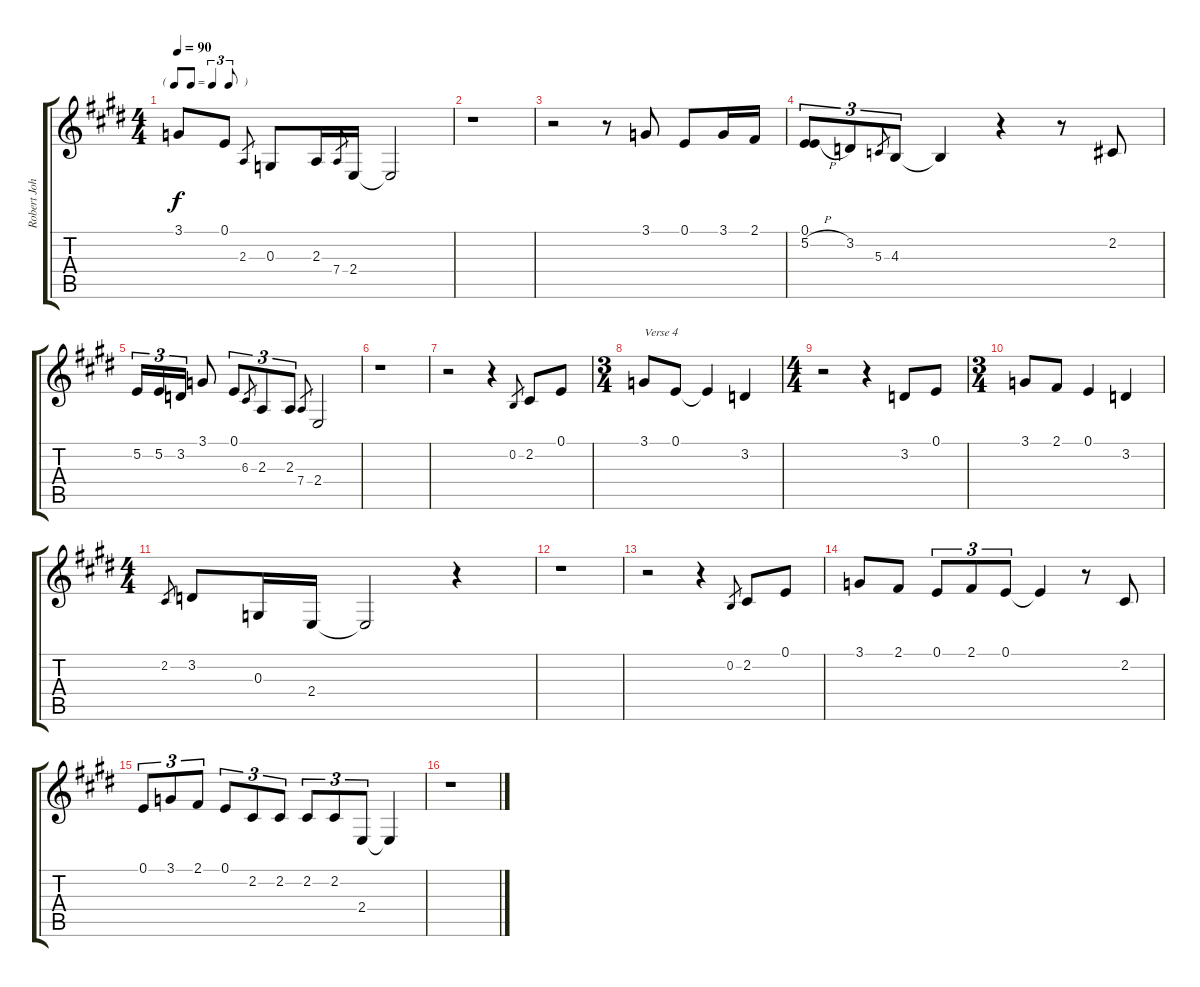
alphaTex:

\track ("Robert Johnson" "Robert Joh") {instrument tenorsax}
\staff {score tabs}
\tuning (E4 B3 G3 D3 A2 E2) {hide}
\ts (4 4)
\tf triplet8th
\tempo 90
\clef g2
\ks e
3.1.8{dy f} 0.1.8 2.3.8{gr} 0.3.8 2.3.16 7.4.8{gr} 2.4.16 2.4{t}.2 |
r.1 |
r.2 r.8 3.1.8 0.1.8 3.1.16 2.1.16 |
(0.1 5.2{h}).8{tu (3 2)} 3.2.8{tu (3 2)} 5.3.8{gr} 4.3.8{tu (3 2)} 4.3{t}.4 r.4 r.8 2.2.8 |
5.2.16{tu (3 2)} 5.2.16{tu (3 2)} 3.2.16{tu (3 2)} 3.1.8 0.1.8{tu (3 2)} 6.3.8{gr} 2.3.8{tu (3 2)} 2.3.8{tu (3 2)} 7.4.8{gr} 2.4.2 |
r.1 |
r.2 r.4 0.2.8{gr} 2.2.8 0.1.8 |
\ts (3 4)
3.1.8{txt "Verse 4"} 0.1.8 0.1{t}.4 3.2.4 |
\ts (4 4)
r.2 r.4 3.2.8 0.1.8 |
\ts (3 4)
3.1.8 2.1.8 0.1.4 3.2.4 |
\ts (4 4)
2.2.8{gr} 3.2.8 0.3.16 2.4.16 2.4{t}.2 r.4 |
r.1 |
r.2 r.4 0.2.8{gr} 2.2.8 0.1.8 |
3.1.8 2.1.8 0.1.8{tu (3 2)} 2.1.8{tu (3 2)} 0.1.8{tu (3 2)} 0.1{t}.4 r.8 2.2.8 |
0.1.8{tu (3 2)} 3.1.8{tu (3 2)} 2.1.8{tu (3 2)} 0.1.8{tu (3 2)} 2.2.8{tu (3 2)} 2.2.8{tu (3 2)} 2.2.8{tu (3 2)} 2.2.8{tu (3 2)} 2.4.8{tu (3 2)} 2.4{t}.4 |
r.1
